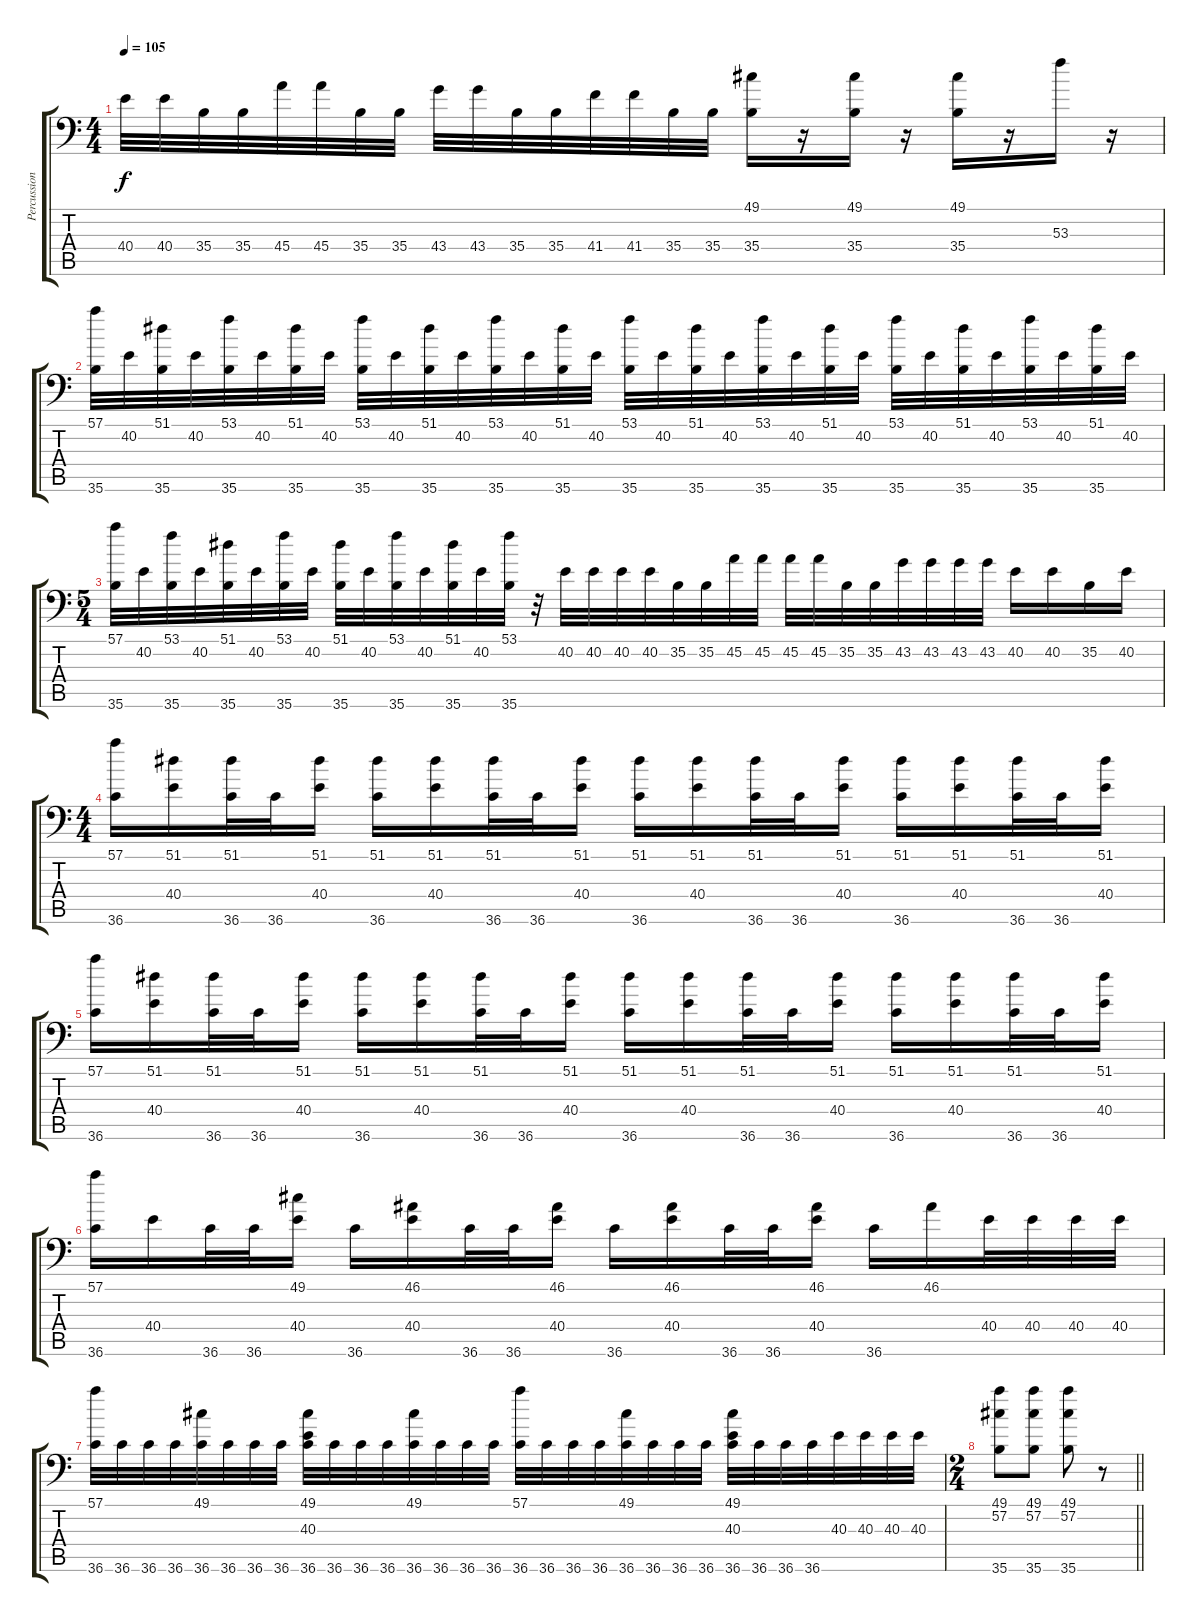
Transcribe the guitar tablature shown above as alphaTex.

\track ("Percussion" "Percussion") {instrument acousticgrandpiano}
\staff {score tabs}
\tuning (C-1 C-1 C-1 C-1 C-1 C-1) {hide}
\ts (4 4)
\tempo 105
\clef f4
\ks c
40.4.32{dy f} 40.4.32 35.4.32 35.4.32 45.4.32 45.4.32 35.4.32 35.4.32 43.4.32 43.4.32 35.4.32 35.4.32 41.4.32 41.4.32 35.4.32 35.4.32 (49.1 35.4).16 r.16 (49.1 35.4).16 r.16 (49.1 35.4).16 r.16 53.3.16 r.16 |
(57.1 35.6).32 40.2.32 (51.1 35.6).32 40.2.32 (53.1 35.6).32 40.2.32 (51.1 35.6).32 40.2.32 (53.1 35.6).32 40.2.32 (51.1 35.6).32 40.2.32 (53.1 35.6).32 40.2.32 (51.1 35.6).32 40.2.32 (53.1 35.6).32 40.2.32 (51.1 35.6).32 40.2.32 (53.1 35.6).32 40.2.32 (51.1 35.6).32 40.2.32 (53.1 35.6).32 40.2.32 (51.1 35.6).32 40.2.32 (53.1 35.6).32 40.2.32 (51.1 35.6).32 40.2.32 |
\ts (5 4)
(57.1 35.6).32 40.2.32 (53.1 35.6).32 40.2.32 (51.1 35.6).32 40.2.32 (53.1 35.6).32 40.2.32 (51.1 35.6).32 40.2.32 (53.1 35.6).32 40.2.32 (51.1 35.6).32 40.2.32 (53.1 35.6).32 r.32 40.2.32 40.2.32 40.2.32 40.2.32 35.2.32 35.2.32 45.2.32 45.2.32 45.2.32 45.2.32 35.2.32 35.2.32 43.2.32 43.2.32 43.2.32 43.2.32 40.2.16 40.2.16 35.2.16 40.2.16 |
\ts (4 4)
(57.1 36.6).16 (51.1 40.4).16 (51.1 36.6).32 36.6.32 (51.1 40.4).16 (51.1 36.6).16 (51.1 40.4).16 (51.1 36.6).32 36.6.32 (51.1 40.4).16 (51.1 36.6).16 (51.1 40.4).16 (51.1 36.6).32 36.6.32 (51.1 40.4).16 (51.1 36.6).16 (51.1 40.4).16 (51.1 36.6).32 36.6.32 (51.1 40.4).16 |
(57.1 36.6).16 (51.1 40.4).16 (51.1 36.6).32 36.6.32 (51.1 40.4).16 (51.1 36.6).16 (51.1 40.4).16 (51.1 36.6).32 36.6.32 (51.1 40.4).16 (51.1 36.6).16 (51.1 40.4).16 (51.1 36.6).32 36.6.32 (51.1 40.4).16 (51.1 36.6).16 (51.1 40.4).16 (51.1 36.6).32 36.6.32 (51.1 40.4).16 |
(57.1 36.6).16 40.4.16 36.6.32 36.6.32 (49.1 40.4).16 36.6.16 (46.1 40.4).16 36.6.32 36.6.32 (46.1 40.4).16 36.6.16 (46.1 40.4).16 36.6.32 36.6.32 (46.1 40.4).16 36.6.16 46.1.16 40.4.32 40.4.32 40.4.32 40.4.32 |
(57.1 36.6).32 36.6.32 36.6.32 36.6.32 (49.1 36.6).32 36.6.32 36.6.32 36.6.32 (49.1 40.3 36.6).32 36.6.32 36.6.32 36.6.32 (49.1 36.6).32 36.6.32 36.6.32 36.6.32 (57.1 36.6).32 36.6.32 36.6.32 36.6.32 (49.1 36.6).32 36.6.32 36.6.32 36.6.32 (49.1 40.3 36.6).32 36.6.32 36.6.32 36.6.32 40.3.32 40.3.32 40.3.32 40.3.32 |
\ts (2 4)
\barLineRight lightlight
(49.1 57.2 35.6).8 (49.1 57.2 35.6).8 (49.1 57.2 35.6).8 r.8
